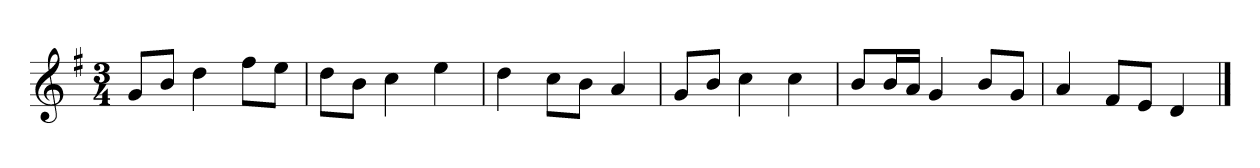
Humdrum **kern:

**kern
*part1
*staff1
*clefG2
*k[f#]
*G:
*M3/4
=
8g/L
8b/J
4dd
8ff#\L
8ee\J
=2
8dd\L
8b\J
4cc
4ee
=3
4dd
8cc\L
8b\J
4a
=4y
8g/L
8b/J
4cc
4cc
=5
8b/L
16b/L
16a/JJ
4g
8b/L
8g/J
=6
4a
8f#/L
8e/J
4d
==
*-
